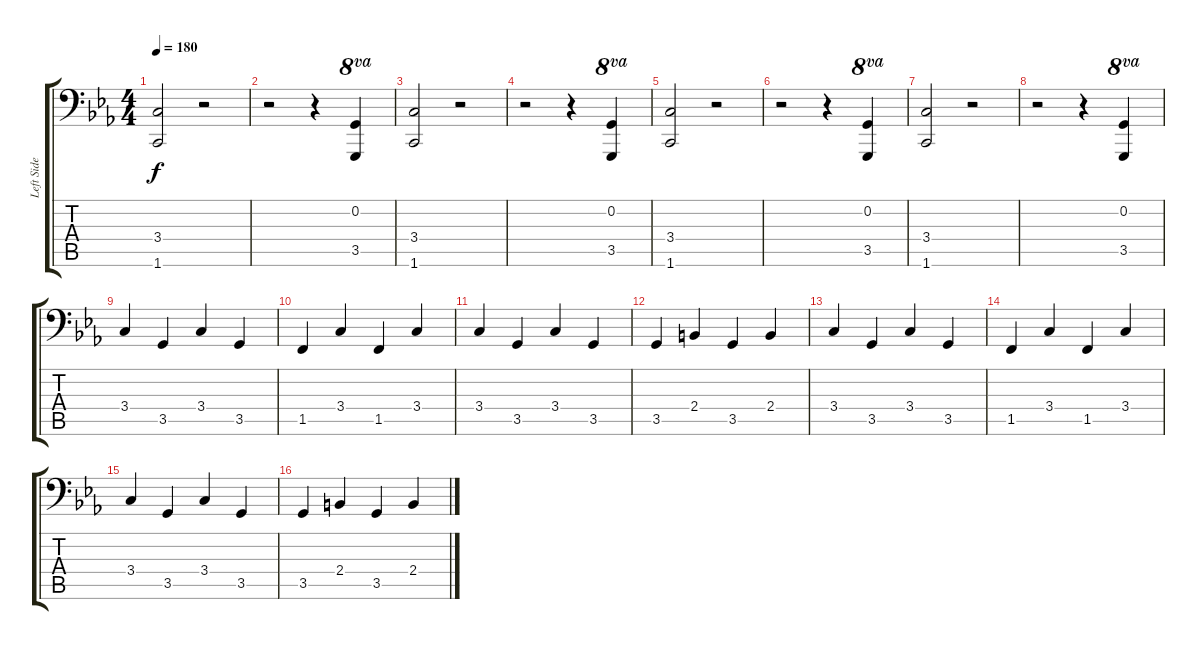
\track ("Left Side (L. H. Piano)" "Left Side ") {instrument acousticguitarsteel}
\staff {score tabs}
\tuning (C3 G2 D2 A1 E1 B0) {hide}
\ts (4 4)
\tempo 180
\clef f4
\ks eb
(3.4 1.6).2{dy f} r.2 |
r.2 r.4 (0.2 3.5).4{ot 8va} |
(3.4 1.6).2 r.2 |
r.2 r.4 (0.2 3.5).4{ot 8va} |
(3.4 1.6).2 r.2 |
r.2 r.4 (0.2 3.5).4{ot 8va} |
(3.4 1.6).2 r.2 |
r.2 r.4 (0.2 3.5).4{ot 8va} |
3.4.4 3.5.4 3.4.4 3.5.4 |
1.5.4 3.4.4 1.5.4 3.4.4 |
3.4.4 3.5.4 3.4.4 3.5.4 |
3.5.4 2.4.4 3.5.4 2.4.4 |
3.4.4 3.5.4 3.4.4 3.5.4 |
1.5.4 3.4.4 1.5.4 3.4.4 |
3.4.4 3.5.4 3.4.4 3.5.4 |
3.5.4 2.4.4 3.5.4 2.4.4
